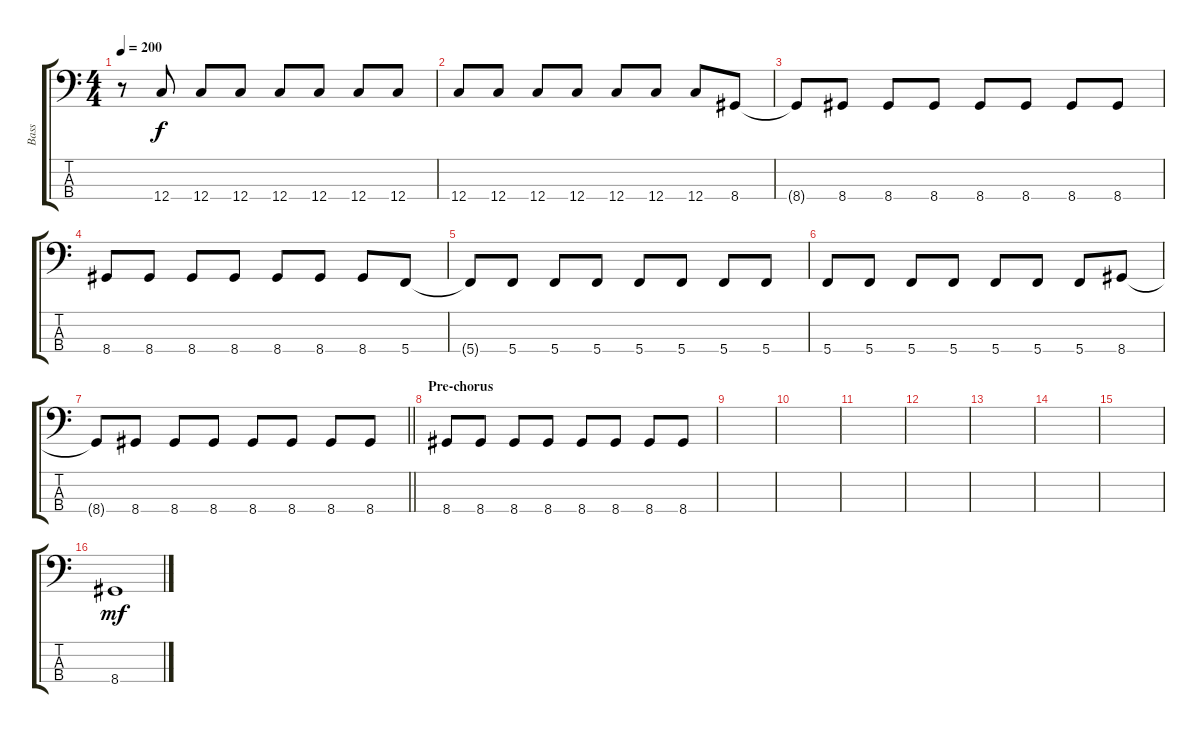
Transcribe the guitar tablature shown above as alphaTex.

\track ("Bass" "Bass") {instrument electricbassfinger}
\staff {score tabs}
\tuning (F2 C2 G1 C1) {hide}
\ts (4 4)
\tempo 200
\clef f4
\ks c
r.8{dy mf} 12.4.8{dy f} 12.4.8 12.4.8 12.4.8 12.4.8 12.4.8 12.4.8 |
12.4.8 12.4.8 12.4.8 12.4.8 12.4.8 12.4.8 12.4.8 8.4.8 |
8.4{t}.8 8.4.8 8.4.8 8.4.8 8.4.8 8.4.8 8.4.8 8.4.8 |
8.4.8 8.4.8 8.4.8 8.4.8 8.4.8 8.4.8 8.4.8 5.4.8 |
5.4{t}.8 5.4.8 5.4.8 5.4.8 5.4.8 5.4.8 5.4.8 5.4.8 |
5.4.8 5.4.8 5.4.8 5.4.8 5.4.8 5.4.8 5.4.8 8.4.8 |
\barLineRight lightlight
8.4{t}.8 8.4.8 8.4.8 8.4.8 8.4.8 8.4.8 8.4.8 8.4.8 |
\section ("" "Pre-chorus")
8.4.8 8.4.8 8.4.8 8.4.8 8.4.8 8.4.8 8.4.8 8.4.8{volume 0} |
|
|
|
|
|
|
|
8.4.1{dy mf volume 13}
